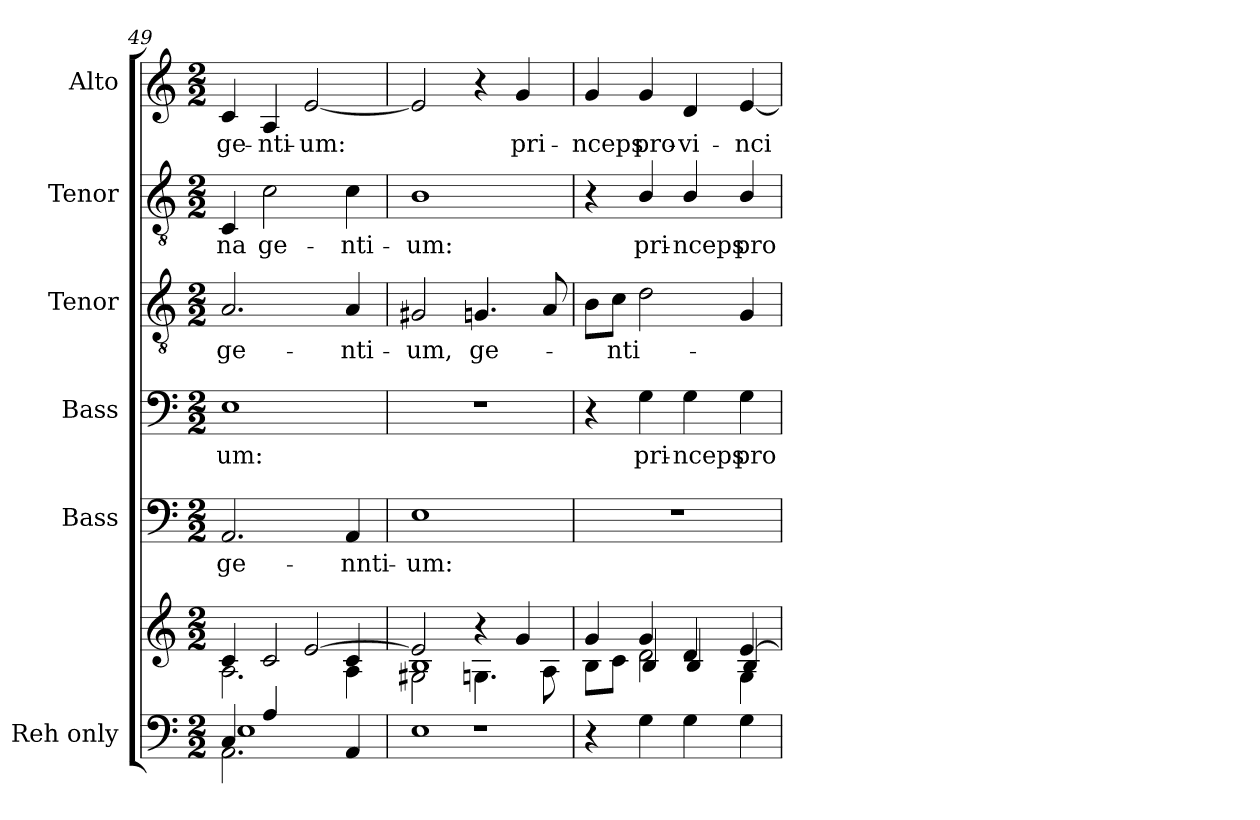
**kern	**kern	**kern	**text	**kern	**text	**kern	**text	**kern	**text	**kern	**text
*part6	*part6	*part5	*part5	*part4	*part4	*part3	*part3	*part2	*part2	*part1	*part1
*staff7	*staff6	*staff5	*staff5	*staff4	*staff4	*staff3	*staff3	*staff2	*staff2	*staff1	*staff1
*I"Reh only	*	*I"Bass	*	*I"Bass	*	*I"Tenor	*	*I"Tenor	*	*I"Alto	*
*	*	*I'B.	*	*I'B.	*	*I'T.	*	*I'T.	*	*I'A.	*
*clefF4	*clefG2	*clefF4	*	*clefF4	*	*clefGv2	*	*clefGv2	*	*clefG2	*
*	*	*	*	*	*	*ITrd7c12	*	*ITrd7c12	*	*	*
*k[]	*k[]	*k[]	*	*k[]	*	*k[]	*	*k[]	*	*k[]	*
*C:	*C:	*C:	*	*C:	*	*C:	*	*C:	*	*C:	*
*M2/2	*M2/2	*M2/2	*	*M2/2	*	*M2/2	*	*M2/2	*	*M2/2	*
=49	=49	=49	=49	=49	=49	=49	=49	=49	=49	=49	=49
*^	*^	*	*	*	*	*	*	*	*	*	*
*	*^	*	*^	*	*	*	*	*	*	*	*	*	*
*	*	*^	*	*	*	*	*	*	*	*	*	*	*	*	*
!	!	!	!	!	!	!	!	!LO:LY:b:color=#000000	!	!	!	!	!	!	!	!
!	!	!	!	!	!	!	!	!	!	!LO:LY:b:color=#000000	!	!	!	!	!	!
!	!	!	!	!	!	!	!	!	!	!	!	!LO:LY:b:color=#000000	!	!	!	!
!	!	!	!	!	!	!	!	!	!	!	!	!	!	!LO:LY:b:color=#000000	!	!
!	!	!	!	!	!	!	!	!	!	!	!	!	!	!	!	!LO:LY:b:color=#000000
4ryy	4Ci/	1Ei	2.AAi\	4ci/	2.Ai\	4ryy	2.AAi/	ge-	1Ei	-um:	2.AAi/	ge-	4CCi/	-na	4ci/	ge-
!	!	!	!	!	!	!	!	!	!	!	!	!	!	!LO:LY:b:color=#000000	!	!
!	!	!	!	!	!	!	!	!	!	!	!	!	!	!	!	!LO:LY:b:color=#000000
4Ai/	2.ryy	.	.	4ryy	.	2ci/	.	.	.	.	.	.	2Ci\	ge-	4Ai/	-nti-
!	!	!	!	!	!	!	!	!	!	!	!	!	!	!	!	!LO:LY:b:color=#000000
2ryy	.	.	.	[2ei/	.	.	.	.	.	.	.	.	.	.	[2ei/	-um:
!	!	!	!	!	!	!	!	!LO:LY:b:color=#000000	!	!	!	!	!	!	!	!
!	!	!	!	!	!	!	!	!	!	!	!	!LO:LY:b:color=#000000	!	!	!	!
!	!	!	!	!	!	!	!	!	!	!	!	!	!	!LO:LY:b:color=#000000	!	!
.	.	.	4AAi/	.	4Ai\	4ci/	4AAi/	-nnti-	.	.	4AAi/	-nti-	4Ci\	-nti-	.	.
*	*v	*v	*v	*	*	*	*	*	*	*	*	*	*	*	*	*
=50	=50	=50	=50	=50	=50	=50	=50	=50	=50	=50	=50	=50	=50	=50
*^	*^	*	*	*	*	*	*	*	*	*	*	*	*	*
!	!	!	!	!	!	!	!	!LO:LY:b:color=#000000	!	!	!	!	!	!	!	!
*	*v	*v	*v	*	*	*	*	*	*	*	*	*	*	*	*	*
*^	*^	*	*	*	*	*	*	*	*	*	*	*	*	*
!	!	!	!	!	!	!	!	!	!	!	!	!LO:LY:b:color=#000000	!	!	!	!
*	*v	*v	*v	*	*	*	*	*	*	*	*	*	*	*	*	*
*^	*^	*	*	*	*	*	*	*	*	*	*	*	*	*
!	!	!	!	!	!	!	!	!	!	!	!	!	!	!LO:LY:b:color=#000000	!	!
*	*v	*v	*v	*	*	*	*	*	*	*	*	*	*	*	*	*
1r	1Ei	2ei/]	2G#Xi\	1Bi	1Ei	-um:	1r	.	2GG#Xi/	-um,	1BBi	-um:	2ei/]	.
!	!	!	!	!	!	!	!	!	!	!LO:LY:b:color=#000000	!	!	!	!
.	.	4r	4.Gni\	.	.	.	.	.	4.GGni/	ge-	.	.	4r	.
!	!	!	!	!	!	!	!	!	!	!	!	!	!	!LO:LY:b:color=#000000
.	.	4gi/	.	.	.	.	.	.	.	.	.	.	4gi/	pri-
.	.	.	8Ai\	.	.	.	.	.	8AAi/	.	.	.	.	.
*v	*v	*	*	*	*	*	*	*	*	*	*	*	*	*
=51	=51	=51	=51	=51	=51	=51	=51	=51	=51	=51	=51	=51	=51
!	!	!	!	!	!	!	!	!	!	!	!	!	!LO:LY:b:color=#000000
4r	4gi/	8Bi\L	4ryy	1r	.	4r	.	8BBi\L	.	4r	.	4gi/	-nceps
!	!	!	!	!	!	!	!	!	!LO:LY:b:color=#000000	!	!	!	!
.	.	8ci\J	.	.	.	.	.	8Ci\J	-nti-	.	.	.	.
!	!	!	!	!	!	!	!LO:LY:b:color=#000000	!	!	!	!	!	!
!	!	!	!	!	!	!	!	!	!	!	!LO:LY:b:color=#000000	!	!
!	!	!	!	!	!	!	!	!	!	!	!	!	!LO:LY:b:color=#000000
4Gi\	4gi/	2di\	4Bi/	.	.	4Gi\	pri-	2Di\	.	4BBi/	pri-	4gi/	pro-
!	!	!	!	!	!	!	!LO:LY:b:color=#000000	!	!	!	!	!	!
!	!	!	!	!	!	!	!	!	!	!	!LO:LY:b:color=#000000	!	!
!	!	!	!	!	!	!	!	!	!	!	!	!	!LO:LY:b:color=#000000
4Gi\	4di/	.	4Bi/	.	.	4Gi\	-nceps	.	.	4BBi/	-nceps	4di/	-vi-
!	!	!	!	!	!	!	!LO:LY:b:color=#000000	!	!	!	!	!	!
!	!	!	!	!	!	!	!	!	!	!	!LO:LY:b:color=#000000	!	!
!	!	!	!	!	!	!	!	!	!	!	!	!	!LO:LY:b:color=#000000
4Gi\	[4ei/	4Gi\	4Bi/	.	.	4Gi\	pro-	4GGi/	.	4BBi/	pro-	[4ei/	-nci-
*	*v	*v	*v	*	*	*	*	*	*	*	*	*	*
=	=	=	=	=	=	=	=	=	=	=	=
*-	*-	*-	*-	*-	*-	*-	*-	*-	*-	*-	*-
